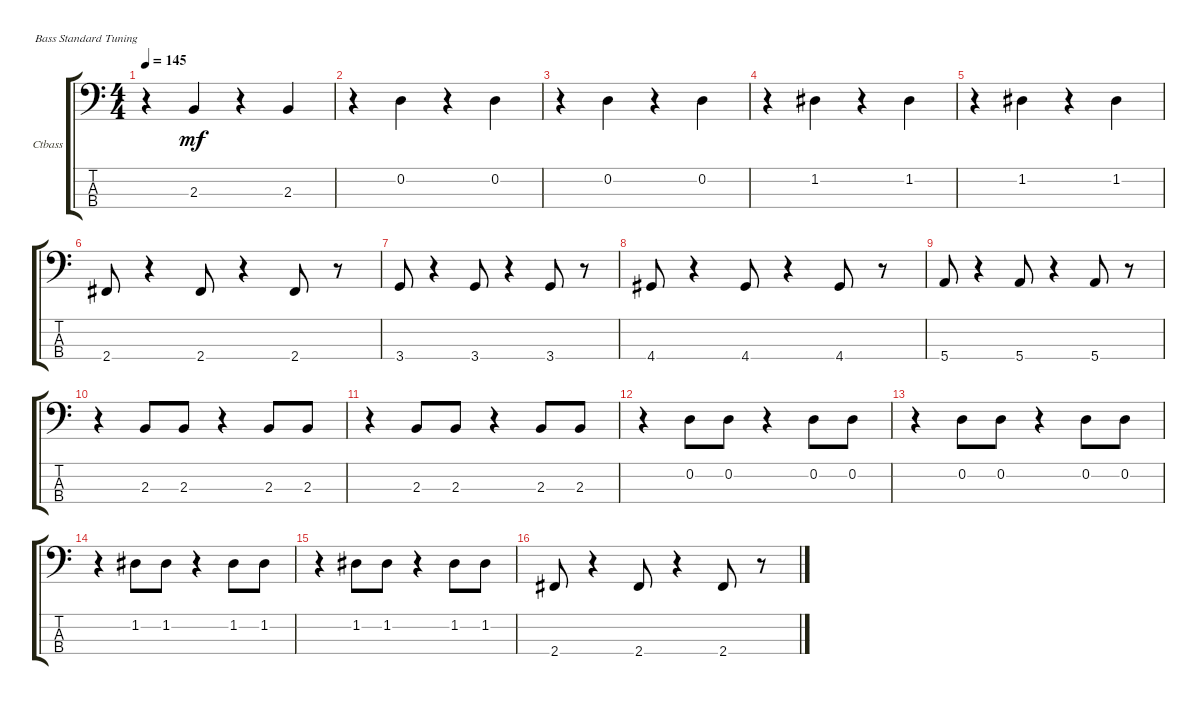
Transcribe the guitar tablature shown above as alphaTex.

\defaultSystemsLayout 4
\bracketExtendMode groupsimilarinstruments
\firstSystemTrackNameOrientation horizontal
\otherSystemsTrackNameOrientation horizontal
\track ("Contrabass" "Ctbass") {instrument contrabass}
\staff {score tabs}
\tuning (G2 D2 A1 E1)
\ts (4 4)
\tempo 145
\clef f4
\ks c
r.4{dy mf} 2.3.4 r.4 2.3.4 |
r.4 0.2.4 r.4 0.2.4 |
r.4 0.2.4 r.4 0.2.4 |
r.4 1.2.4 r.4 1.2.4 |
r.4 1.2.4 r.4 1.2.4 |
2.4.8 r.4 2.4.8 r.4 2.4.8 r.8 |
3.4.8 r.4 3.4.8 r.4 3.4.8 r.8 |
4.4.8 r.4 4.4.8 r.4 4.4.8 r.8 |
5.4.8 r.4 5.4.8 r.4 5.4.8 r.8 |
r.4 2.3.8 2.3.8 r.4 2.3.8 2.3.8 |
r.4 2.3.8 2.3.8 r.4 2.3.8 2.3.8 |
r.4 0.2.8 0.2.8 r.4 0.2.8 0.2.8 |
r.4 0.2.8 0.2.8 r.4 0.2.8 0.2.8 |
r.4 1.2.8 1.2.8 r.4 1.2.8 1.2.8 |
r.4 1.2.8 1.2.8 r.4 1.2.8 1.2.8 |
2.4.8 r.4 2.4.8 r.4 2.4.8 r.8
